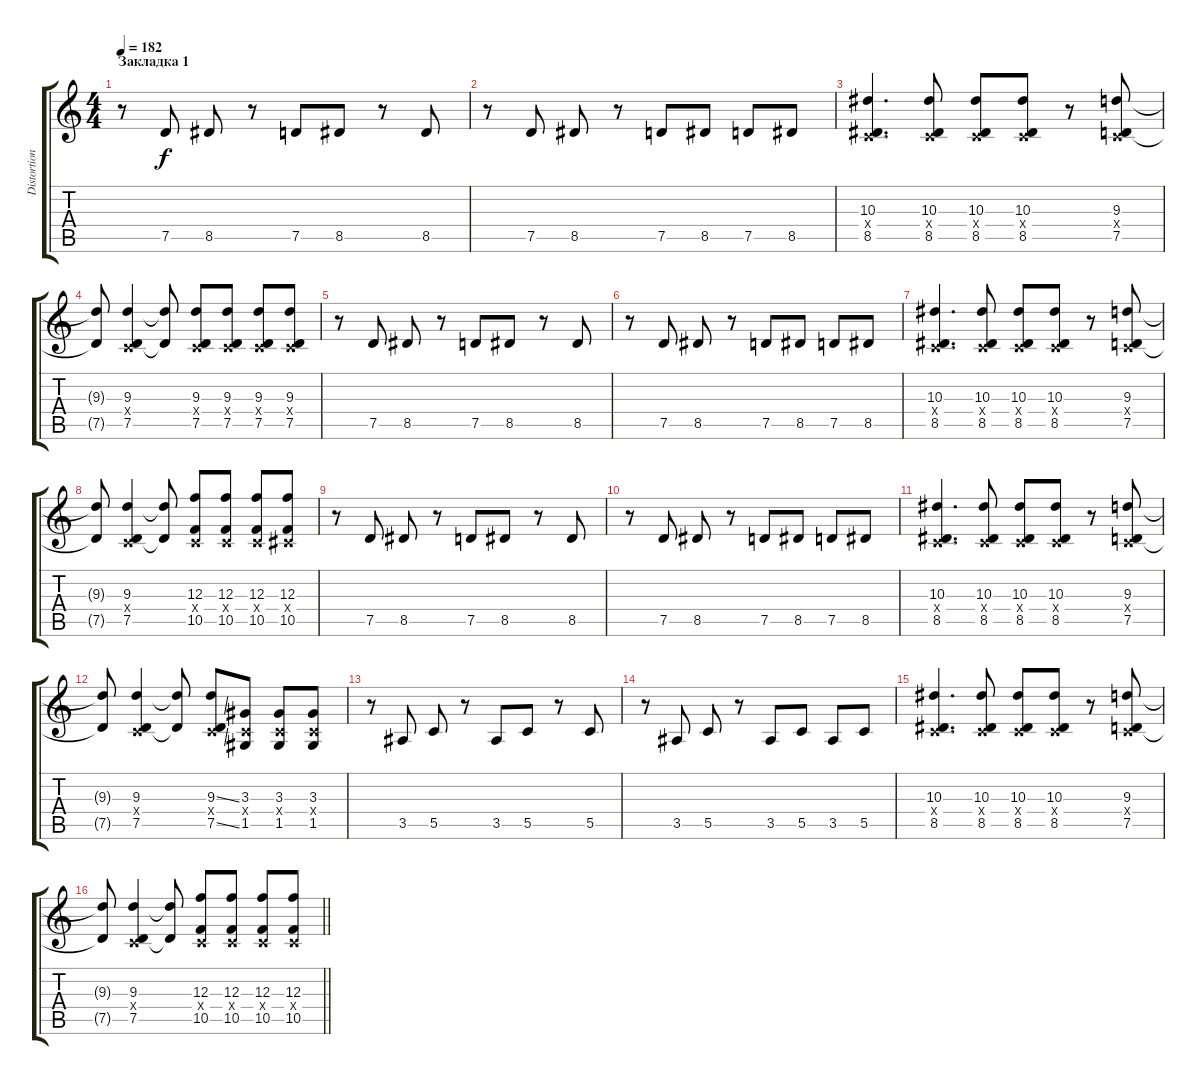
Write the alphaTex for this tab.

\track ("Distortion" "Distortion") {instrument distortionguitar}
\staff {score tabs}
\tuning (D4 A3 F3 C3 G2 C2) {hide}
\ts (4 4)
\section ("" "Закладка 1")
\tempo 182
\clef g2
\ks c
r.8{dy f} 7.5.8 8.5.8 r.8 7.5.8 8.5.8 r.8 8.5.8 |
r.8 7.5.8 8.5.8 r.8 7.5.8 8.5.8 7.5.8 8.5.8 |
(10.3 0.4{x} 8.5).4{d} (10.3 0.4{x} 8.5).8 (10.3 0.4{x} 8.5).8 (10.3 0.4{x} 8.5).8 r.8 (9.3 0.4{x} 7.5).8 |
(9.3{t} 7.5{t}).8 (9.3 0.4{x} 7.5).4 (9.3{t} 7.5{t}).8 (9.3 0.4{x} 7.5).8 (9.3 0.4{x} 7.5).8 (9.3 0.4{x} 7.5).8 (9.3 0.4{x} 7.5).8 |
r.8 7.5.8 8.5.8 r.8 7.5.8 8.5.8 r.8 8.5.8 |
r.8 7.5.8 8.5.8 r.8 7.5.8 8.5.8 7.5.8 8.5.8 |
(10.3 0.4{x} 8.5).4{d} (10.3 0.4{x} 8.5).8 (10.3 0.4{x} 8.5).8 (10.3 0.4{x} 8.5).8 r.8 (9.3 0.4{x} 7.5).8 |
(9.3{t} 7.5{t}).8 (9.3 0.4{x} 7.5).4 (9.3{t} 7.5{t}).8 (12.3 0.4{x} 10.5).8 (12.3 0.4{x} 10.5).8 (12.3 0.4{x} 10.5).8 (12.3 1.4{x} 10.5).8 |
r.8 7.5.8 8.5.8 r.8 7.5.8 8.5.8 r.8 8.5.8 |
r.8 7.5.8 8.5.8 r.8 7.5.8 8.5.8 7.5.8 8.5.8 |
(10.3 0.4{x} 8.5).4{d} (10.3 0.4{x} 8.5).8 (10.3 0.4{x} 8.5).8 (10.3 0.4{x} 8.5).8 r.8 (9.3 0.4{x} 7.5).8 |
(9.3{t} 7.5{t}).8 (9.3 0.4{x} 7.5).4 (9.3{t} 7.5{t}).8 (9.3{ss} 0.4{x} 7.5{ss}).8 (3.3 0.4{x} 1.5).8 (3.3 0.4{x} 1.5).8 (3.3 0.4{x} 1.5).8 |
r.8 3.5.8 5.5.8 r.8 3.5.8 5.5.8 r.8 5.5.8 |
r.8 3.5.8 5.5.8 r.8 3.5.8 5.5.8 3.5.8 5.5.8 |
(10.3 0.4{x} 8.5).4{d} (10.3 0.4{x} 8.5).8 (10.3 0.4{x} 8.5).8 (10.3 0.4{x} 8.5).8 r.8 (9.3 0.4{x} 7.5).8 |
\barLineRight lightlight
(9.3{t} 7.5{t}).8 (9.3 0.4{x} 7.5).4 (9.3{t} 7.5{t}).8 (12.3 0.4{x} 10.5).8 (12.3 0.4{x} 10.5).8 (12.3 0.4{x} 10.5).8 (12.3 0.4{x} 10.5).8
